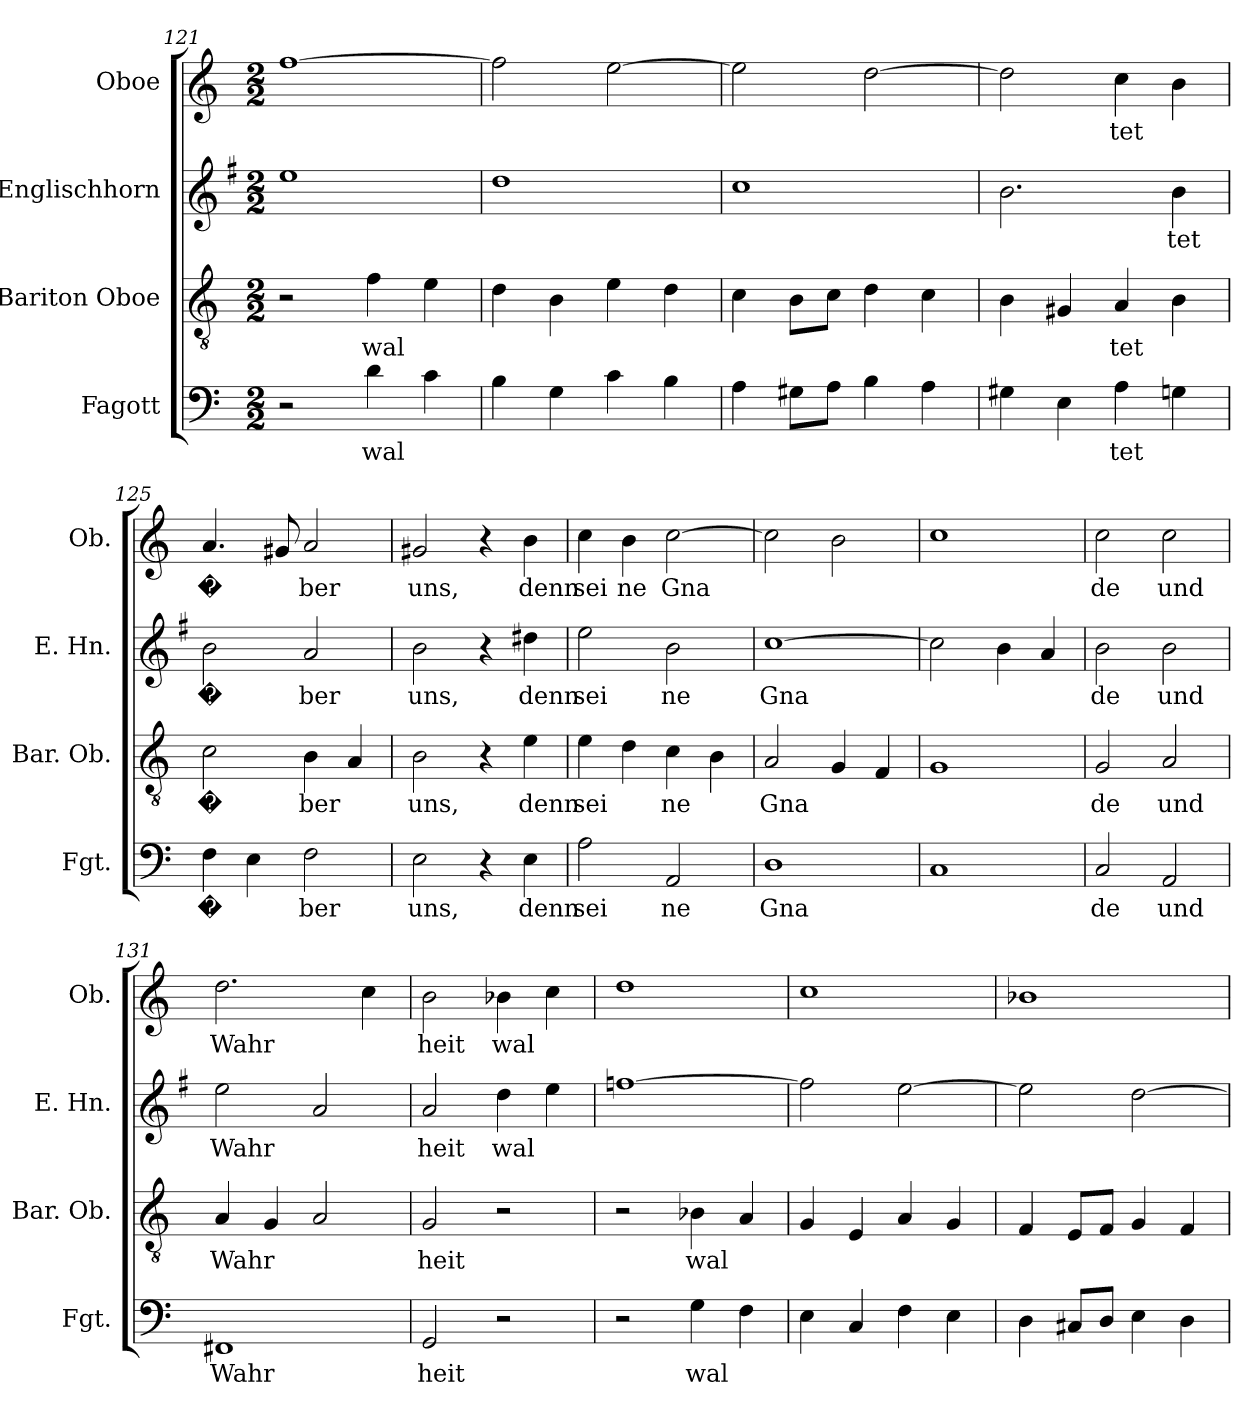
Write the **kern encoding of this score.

**kern	**text	**kern	**text	**kern	**text	**kern	**text
*part4	*part4	*part3	*part3	*part2	*part2	*part1	*part1
*staff4	*staff4	*staff3	*staff3	*staff2	*staff2	*staff1	*staff1
*I"Fagott	*	*I"Bariton Oboe	*	*I"Englischhorn	*	*I"Oboe	*
*I'Fgt.	*	*I'Bar. Ob.	*	*I'E. Hn.	*	*I'Ob.	*
*clefF4	*	*clefGv2	*	*clefG2	*	*clefG2	*
*	*	*	*	*ITrd4c7	*	*	*
*k[]	*	*k[]	*	*k[]	*	*k[]	*
*M2/2	*	*M2/2	*	*M2/2	*	*M2/2	*
=121	=121	=121	=121	=121	=121	=121	=121
2r	.	2r	.	1a	.	[1ff	.
4d\	wal	4f\	wal	.	.	.	.
4c\	.	4e\	.	.	.	.	.
=122	=122	=122	=122	=122	=122	=122	=122
4B\	.	4d\	.	1g	.	2ff\]	.
4G\	.	4B\	.	.	.	.	.
4c\	.	4e\	.	.	.	[2ee\	.
4B\	.	4d\	.	.	.	.	.
!!LO:LB:g=z
=123	=123	=123	=123	=123	=123	=123	=123
4A\	.	4c\	.	1f	.	2ee\]	.
8G#X\L	.	8B\L	.	.	.	.	.
8A\J	.	8c\J	.	.	.	.	.
4B\	.	4d\	.	.	.	[2dd\	.
4A\	.	4c\	.	.	.	.	.
=124	=124	=124	=124	=124	=124	=124	=124
4G#X\	.	4B\	.	2.e\	.	2dd\]	.
4E\	.	4G#X/	.	.	.	.	.
4A\	tet	4A/	tet	.	.	4cc\	tet
4Gn\	.	4B\	.	4e\	tet	4b\	.
=125	=125	=125	=125	=125	=125	=125	=125
4F\	�	2c\	�	2e\	�	4.a/	�
4E\	.	.	.	.	.	.	.
.	.	.	.	.	.	8g#X/	.
2F\	ber	4B\	ber	2d/	ber	2a/	ber
.	.	4A/	.	.	.	.	.
=126	=126	=126	=126	=126	=126	=126	=126
2E\	uns,	2B\	uns,	2e\	uns,	2g#X/	uns,
4r	.	4r	.	4r	.	4r	.
4E\	denn	4e\	denn	4g#X\	denn	4b\	denn
=127	=127	=127	=127	=127	=127	=127	=127
2A\	sei	4e\	sei	2a\	sei	4cc\	sei
.	.	4d\	.	.	.	4b\	ne
2AA/	ne	4c\	ne	2e\	ne	[2cc\	Gna
.	.	4B\	.	.	.	.	.
=128	=128	=128	=128	=128	=128	=128	=128
1D	Gna	2A/	Gna	[1f	Gna	2cc\]	.
.	.	4G/	.	.	.	2b\	.
.	.	4F/	.	.	.	.	.
!!LO:LB:g=z
=129	=129	=129	=129	=129	=129	=129	=129
1C	.	1G	.	2f\]	.	1cc	.
.	.	.	.	4e\	.	.	.
.	.	.	.	4d/	.	.	.
=130	=130	=130	=130	=130	=130	=130	=130
2C/	de	2G/	de	2e\	de	2cc\	de
2AA/	und	2A/	und	2e\	und	2cc\	und
=131	=131	=131	=131	=131	=131	=131	=131
1FF#X	Wahr	4A/	Wahr	2a\	Wahr	2.dd\	Wahr
.	.	4G/	.	.	.	.	.
.	.	2A/	.	2d/	.	.	.
.	.	.	.	.	.	4cc\	.
=132	=132	=132	=132	=132	=132	=132	=132
2GG/	heit	2G/	heit	2d/	heit	2b\	heit
2r	.	2r	.	4g\	wal	4b-X\	wal
.	.	.	.	4a\	.	4cc\	.
=133	=133	=133	=133	=133	=133	=133	=133
2r	.	2r	.	[1b-X	.	1dd	.
4G\	wal	4B-X\	wal	.	.	.	.
4F\	.	4A/	.	.	.	.	.
=134	=134	=134	=134	=134	=134	=134	=134
4E\	.	4G/	.	2b-\]	.	1cc	.
4C/	.	4E/	.	.	.	.	.
4F\	.	4A/	.	[2a\	.	.	.
4E\	.	4G/	.	.	.	.	.
=135	=135	=135	=135	=135	=135	=135	=135
4D\	.	4F/	.	2a\]	.	1b-X	.
8C#X/L	.	8E/L	.	.	.	.	.
8D/J	.	8F/J	.	.	.	.	.
4E\	.	4G/	.	[2g\	.	.	.
4D\	.	4F/	.	.	.	.	.
=	=	=	=	=	=	=	=
*-	*-	*-	*-	*-	*-	*-	*-
